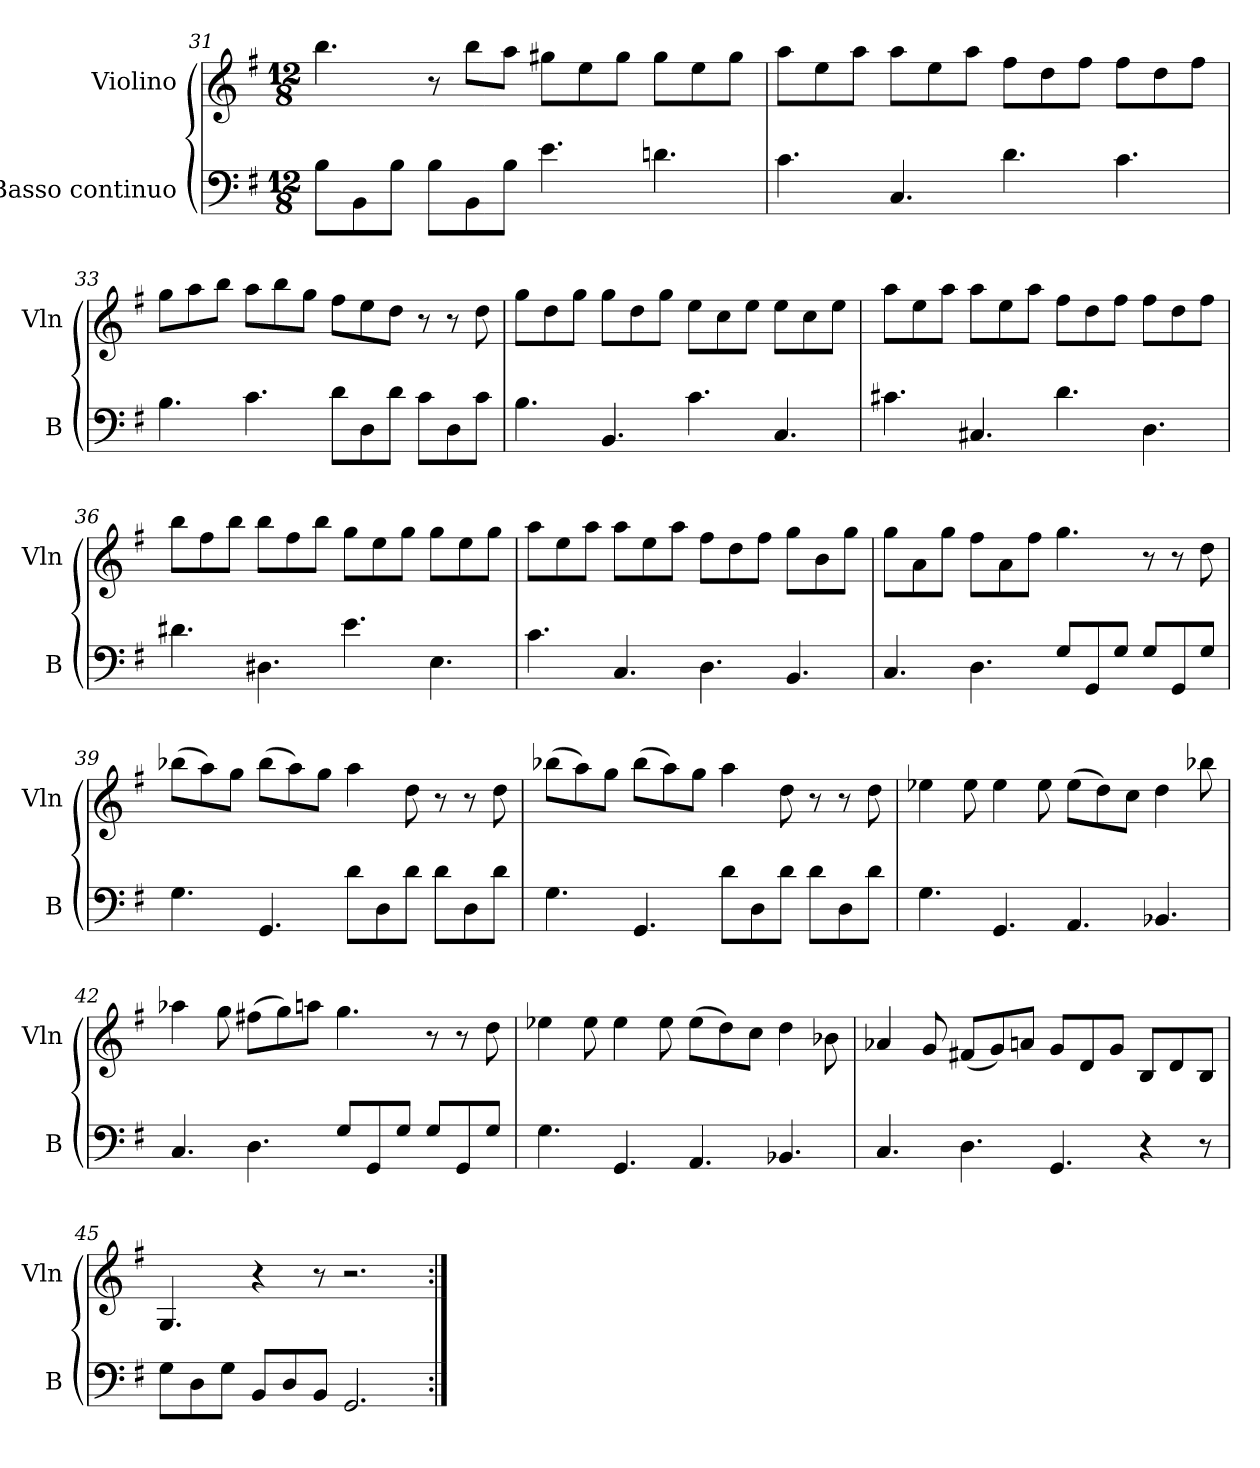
**kern	**kern
*part2	*part1
*staff2	*staff1
*I"Basso continuo	*I"Violino
*I'B	*I'Vln
*clefF4	*clefG2
*k[f#]	*k[f#]
*G:	*G:
*M12/8	*M12/8
=31	=31
8B\L	4.bb\
8BB\	.
8B\J	.
8B\L	8r
8BB\	8bb\L
8B\J	8aa\J
4.e\	8gg#X\L
.	8ee\
.	8gg#\J
4.dn\	8gg#\L
.	8ee\
.	8gg#\J
=32	=32
4.c\	8aa\L
.	8ee\
.	8aa\J
4.C/	8aa\L
.	8ee\
.	8aa\J
4.d\	8ff#\L
.	8dd\
.	8ff#\J
4.c\	8ff#\L
.	8dd\
.	8ff#\J
=33	=33
4.B\	8gg\L
.	8aa\
.	8bb\J
4.c\	8aa\L
.	8bb\
.	8gg\J
8d\L	8ff#\L
8D\	8ee\
8d\J	8dd\J
8c\L	8r
8D\	8r
8c\J	8dd\
=34	=34
4.B\	8gg\L
.	8dd\
.	8gg\J
4.BB/	8gg\L
.	8dd\
.	8gg\J
4.c\	8ee\L
.	8cc\
.	8ee\J
4.C/	8ee\L
.	8cc\
.	8ee\J
=35	=35
4.c#X\	8aa\L
.	8ee\
.	8aa\J
4.C#X/	8aa\L
.	8ee\
.	8aa\J
4.d\	8ff#\L
.	8dd\
.	8ff#\J
4.D\	8ff#\L
.	8dd\
.	8ff#\J
=36	=36
4.d#X\	8bb\L
.	8ff#\
.	8bb\J
4.D#X\	8bb\L
.	8ff#\
.	8bb\J
4.e\	8gg\L
.	8ee\
.	8gg\J
4.E\	8gg\L
.	8ee\
.	8gg\J
=37	=37
4.c\	8aa\L
.	8ee\
.	8aa\J
4.C/	8aa\L
.	8ee\
.	8aa\J
4.D\	8ff#\L
.	8dd\
.	8ff#\J
4.BB/	8gg\L
.	8b\
.	8gg\J
=38	=38
4.C/	8gg\L
.	8a\
.	8gg\J
4.D\	8ff#\L
.	8a\
.	8ff#\J
8G/L	4.gg\
8GG/	.
8G/J	.
8G/L	8r
8GG/	8r
8G/J	8dd\
=39	=39
4.G\	(8bb-X\L
.	8aa\)
.	8gg\J
4.GG/	(8bb-\L
.	8aa\)
.	8gg\J
8d\L	4aa\
8D\	.
8d\J	8dd\
8d\L	8r
8D\	8r
8d\J	8dd\
=40	=40
4.G\	(8bb-X\L
.	8aa\)
.	8gg\J
4.GG/	(8bb-\L
.	8aa\)
.	8gg\J
8d\L	4aa\
8D\	.
8d\J	8dd\
8d\L	8r
8D\	8r
8d\J	8dd\
=41	=41
4.G\	4ee-X\
.	8ee-\
4.GG/	4ee-\
.	8ee-\
4.AA/	(8ee-\L
.	8dd\)
.	8cc\J
4.BB-X/	4dd\
.	8bb-X\
=42	=42
4.C/	4aa-X\
.	8gg\
4.D\	(8ff#X\L
.	8gg\)
.	8aan\J
8G/L	4.gg\
8GG/	.
8G/J	.
8G/L	8r
8GG/	8r
8G/J	8dd\
=43	=43
4.G\	4ee-X\
.	8ee-\
4.GG/	4ee-\
.	8ee-\
4.AA/	(8ee-\L
.	8dd\)
.	8cc\J
4.BB-X/	4dd\
.	8b-X\
=44	=44
4.C/	4a-X/
.	8g/
4.D\	(8f#X/L
.	8g/)
.	8an/J
4.GG/	8g/L
.	8d/
.	8g/J
4r	8B/L
.	8d/
8r	8B/J
=45	=45
8G\L	4.G/
8D\	.
8G\J	.
8BB/L	4r
8D/	.
8BB/J	8r
2.GG/	2.r
=:|!	=:|!
*-	*-
